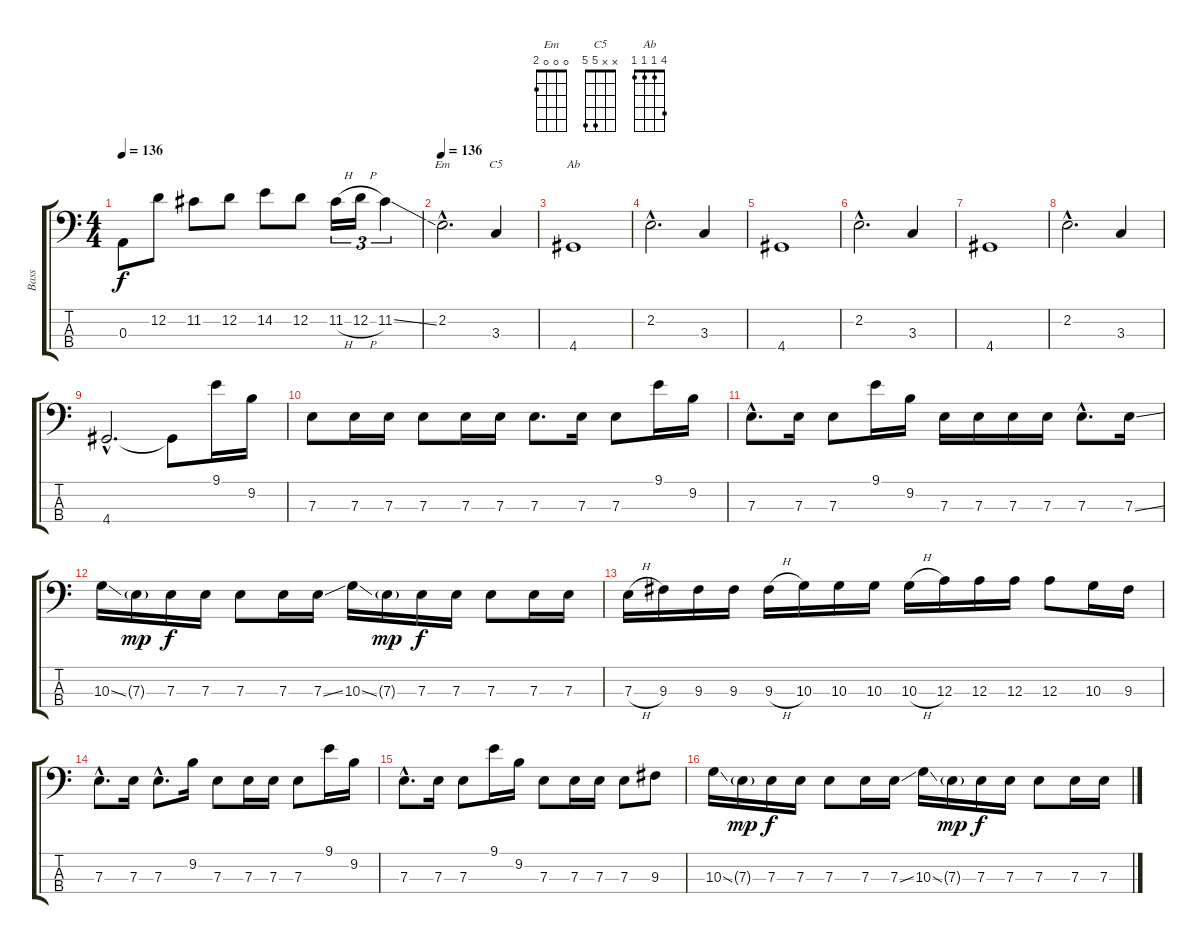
\track ("Bass" "Bass") {instrument electricbassfinger}
\staff {score tabs}
\tuning (G2 D2 A1 E1) {hide}
\chord ("Em" 0 0 0 2)
\chord ("C5" x x 5 5)
\chord ("Ab" 4 1 1 1)
\ts (4 4)
\tempo 136
\clef f4
\ks c
0.3.8{dy f} 12.2.8 11.2.8 12.2.8 14.2.8 12.2.8 11.2{h}.16{tu (3 2)} 12.2{h}.16{tu (3 2)} 11.2{ss}.4{tu (3 2)} |
\tempo 136
2.2{hac}.2{d ch "Em"} 3.3.4{ch "C5"} |
4.4.1{ch "Ab"} |
2.2{hac}.2{d} 3.3.4 |
4.4.1 |
2.2{hac}.2{d} 3.3.4 |
4.4.1 |
2.2{hac}.2{d} 3.3.4 |
4.4{hac}.2{d} 4.4{t}.8 9.1.16 9.2.16 |
7.3.8 7.3.16 7.3.16 7.3.8 7.3.16 7.3.16 7.3.8{d} 7.3.16 7.3.8 9.1.16 9.2.16 |
7.3{hac}.8{d} 7.3.16 7.3.8 9.1.16 9.2.16 7.3.16 7.3.16 7.3.16 7.3.16 7.3{hac}.8{d} 7.3{ss}.16 |
10.3{ss}.16 7.3{g}.16{dy mp} 7.3.16{dy f} 7.3.16 7.3.8 7.3.16 7.3{ss}.16 10.3{ss}.16 7.3{g}.16{dy mp} 7.3.16{dy f} 7.3.16 7.3.8 7.3.16 7.3.16 |
7.3{h}.16 9.3.16 9.3.16 9.3.16 9.3{h}.16 10.3.16 10.3.16 10.3.16 10.3{h}.16 12.3.16 12.3.16 12.3.16 12.3.8 10.3.16 9.3.16 |
7.3{hac}.8{d} 7.3.16 7.3{hac}.8{d} 9.2.16 7.3.8 7.3.16 7.3.16 7.3.8 9.1.16 9.2.16 |
7.3{hac}.8{d} 7.3.16 7.3.8 9.1.16 9.2.16 7.3.8 7.3.16 7.3.16 7.3.8 9.3.8 |
10.3{ss}.16 7.3{g}.16{dy mp} 7.3.16{dy f} 7.3.16 7.3.8 7.3.16 7.3{ss}.16 10.3{ss}.16 7.3{g}.16{dy mp} 7.3.16{dy f} 7.3.16 7.3.8 7.3.16 7.3.16
